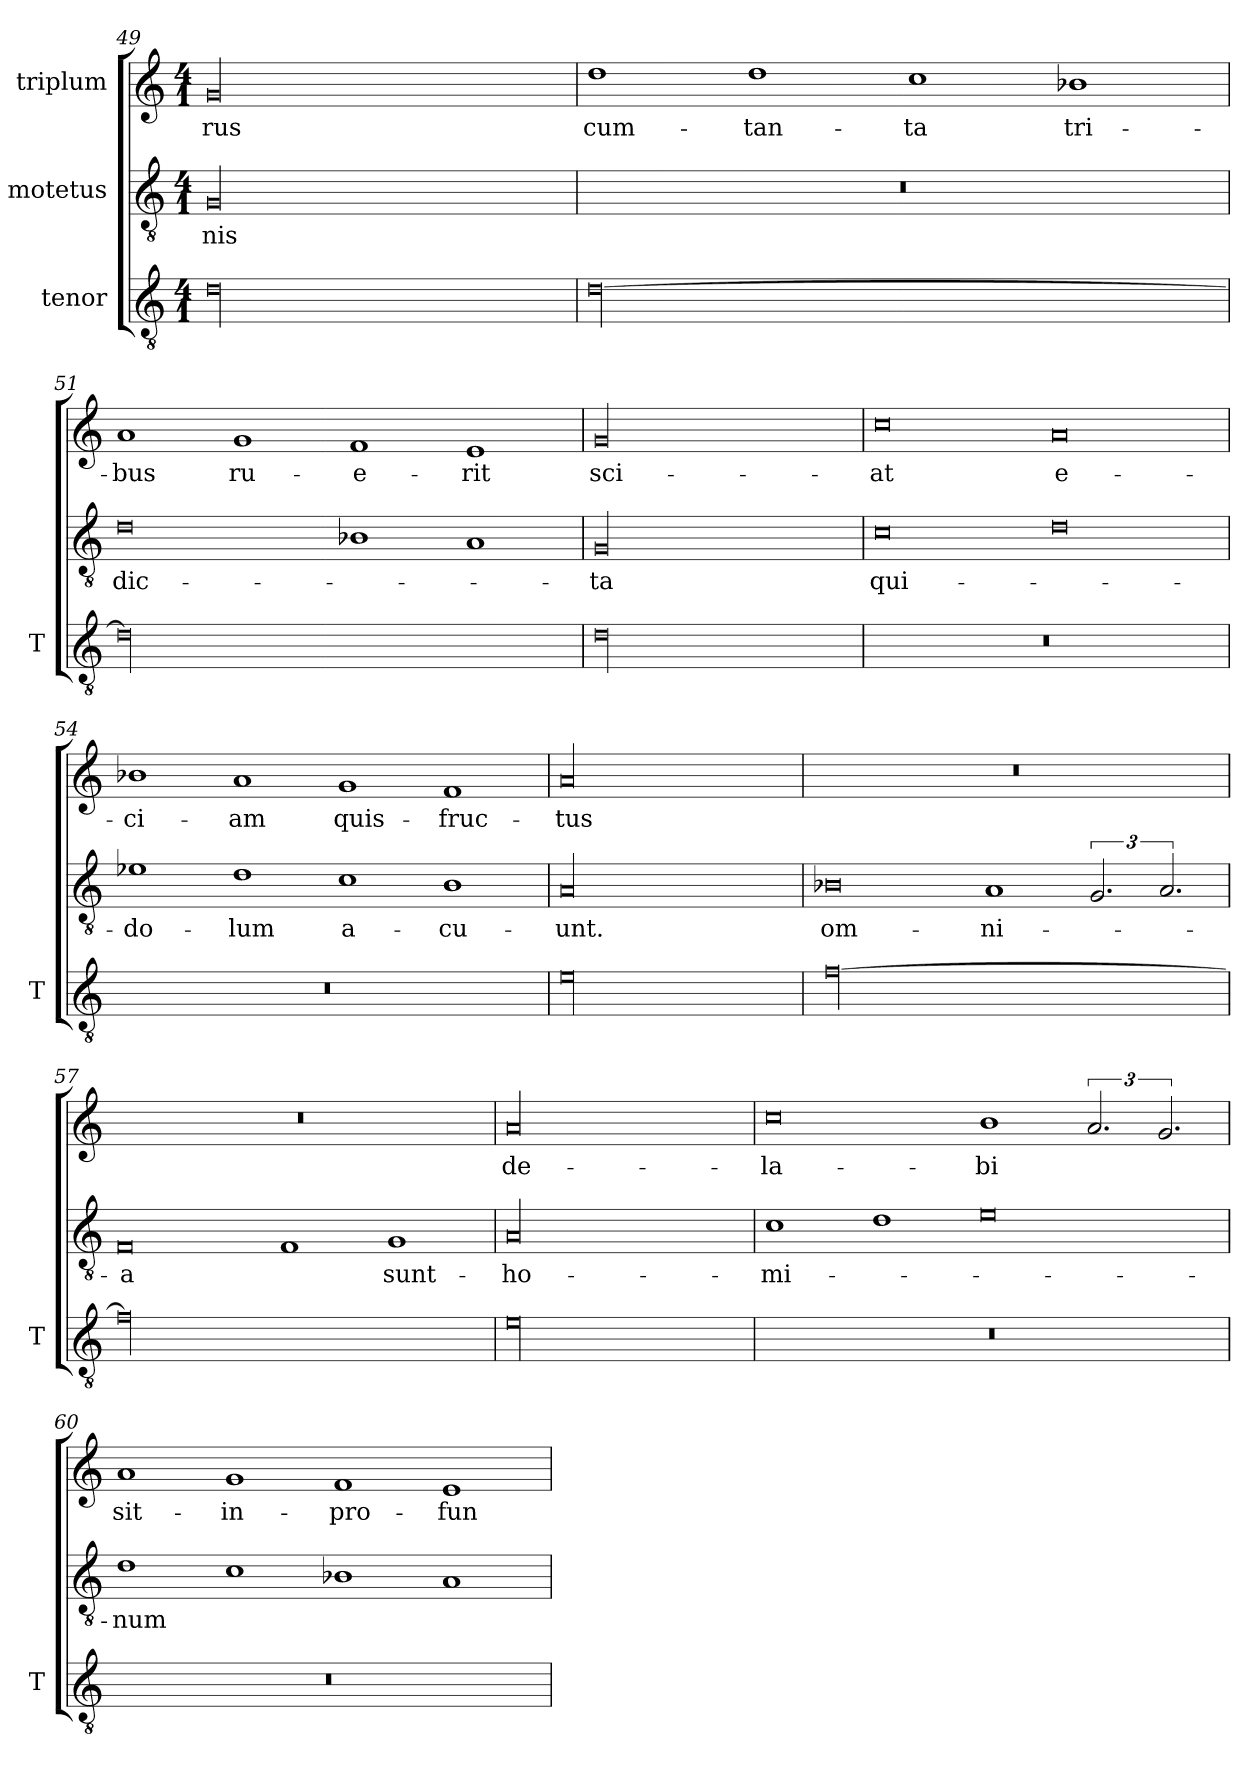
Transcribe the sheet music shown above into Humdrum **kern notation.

**kern	**kern	**text	**kern	**text
*part3	*part2	*part2	*part1	*part1
*staff3	*staff2	*staff2	*staff1	*staff1
*I"tenor	*I"motetus	*	*I"triplum	*
*I'T	*	*	*	*
*clefGv2	*clefGv2	*	*clefG2	*
*k[]	*k[]	*	*k[]	*
*C:	*C:	*	*C:	*
*M4/1	*M4/1	*	*M4/1	*
=49	=49	=49	=49	=49
00d\	00G/	-nis	00g/	-rus
=50	=50	=50	=50	=50
[00d\	00r	.	1dd\	cum-
.	.	.	1dd\	tan-
.	.	.	1cc\	-ta
.	.	.	1b-X\	tri-
=51	=51	=51	=51	=51
00d\]	0d\	dic-	1a/	-bus
.	.	.	1g/	ru-
.	1B-X\	.	1f/	-e-
.	1A/	.	1e/	-rit
=52	=52	=52	=52	=52
00d\	00G/	-ta	00g/	sci-
=53	=53	=53	=53	=53
00r	0c\	qui-	0cc\	-at
.	0d\	.	0a/	e-
=54	=54	=54	=54	=54
00r	1e-X\	-do-	1b-X\	-ci-
.	1d\	-lum	1a/	-am
.	1c\	a-	1g/	quis-
.	1B\	-cu-	1f/	fruc-
=55	=55	=55	=55	=55
00e\	00A/	-unt.	00a/	-tus
=56	=56	=56	=56	=56
[00f\	0B-X\	om-	00r	.
.	1A/	-ni-	.	.
.	3.G/	.	.	.
.	3.A/	.	.	.
=57	=57	=57	=57	=57
00f\]	0F/	-a	00r	.
.	1F/	.	.	.
.	1G/	sunt-	.	.
=58	=58	=58	=58	=58
00e\	00A/	ho-	00a/	de-
=59	=59	=59	=59	=59
00r	1c\	-mi-	0cc\	-la-
.	1d\	.	.	.
.	0e\	.	1b\	-bi
.	.	.	3.a/	.
.	.	.	3.g/	.
=60	=60	=60	=60	=60
00r	1d\	-num	1a/	sit-
.	1c\	.	1g/	in-
.	1B-X\	.	1f/	pro-
.	1A/	.	1e/	-fun-
=	=	=	=	=
*-	*-	*-	*-	*-
